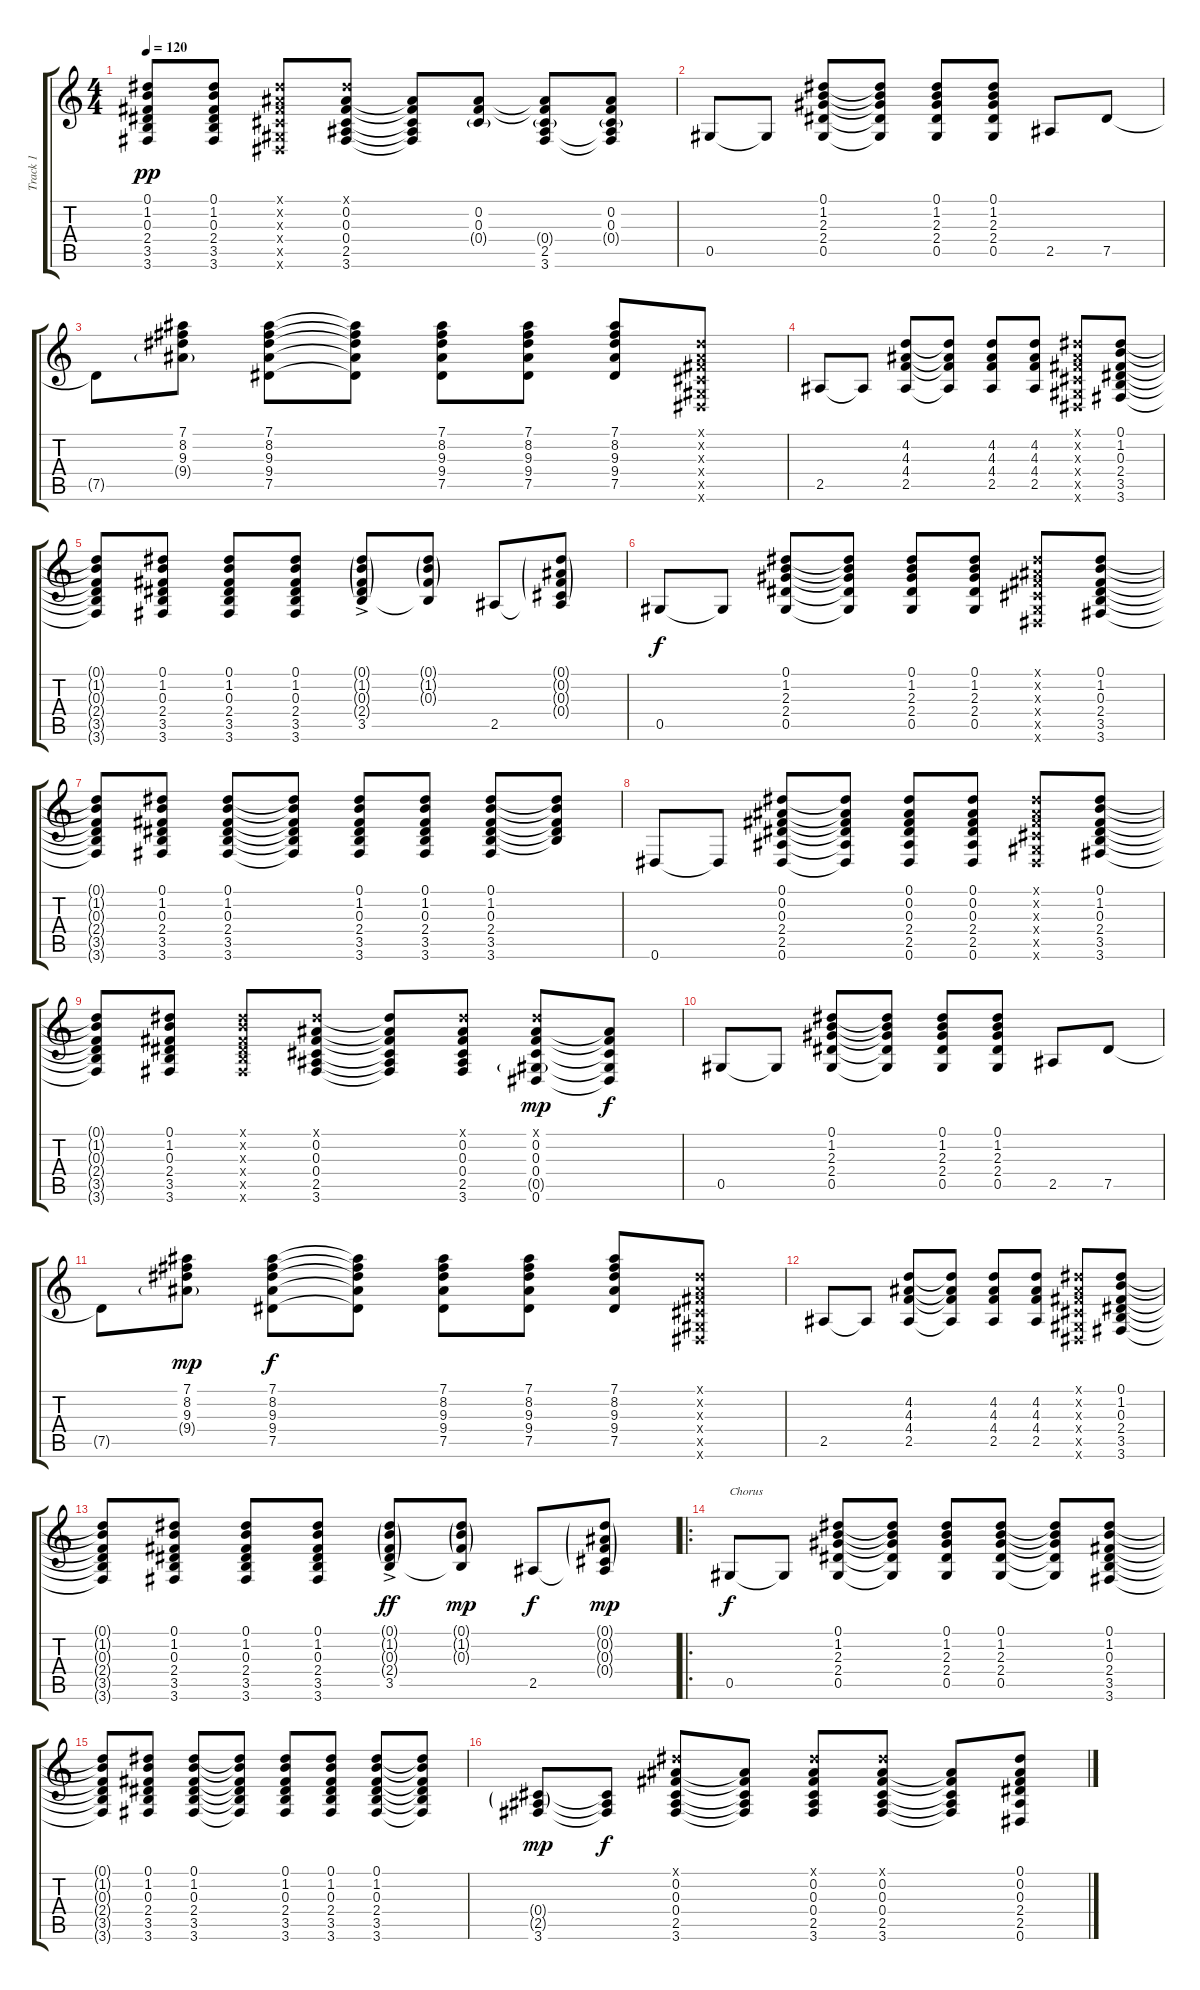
\track ("Track 1" "Track 1") {instrument acousticguitarsteel}
\staff {score tabs}
\tuning (Eb4 Bb3 Gb3 Db3 Ab2 Eb2) {hide}
\ts (4 4)
\tempo 120
\clef g2
\ks c
(0.1{t} 1.2{t} 0.3{t} 2.4{t} 3.5{t} 3.6{t}).8{dy pp} (0.1 1.2 0.3 2.4 3.5 3.6).8 (0.1{x} 0.2{x} 0.3{x} 0.4{x} 0.5{x} 0.6{x}).8 (0.1{x} 0.2 0.3 0.4 2.5 3.6).8 (0.2{t} 0.3{t} 0.4{t} 2.5{t} 3.6{t}).8 (0.2 0.3 0.4{g}).8 (0.2{t} 0.3{t} 0.4{g} 2.5 3.6).8 (0.2 0.3 0.4{g} 2.5{t} 3.6{t}).8 |
0.5.8 0.5{t}.8 (0.1 1.2 2.3 2.4 0.5).8 (0.1{t} 1.2{t} 2.3{t} 2.4{t} 0.5{t}).8 (0.1 1.2 2.3 2.4 0.5).8 (0.1 1.2 2.3 2.4 0.5).8 2.5.8 7.5.8 |
7.5{t}.8 (7.1 8.2 9.3 9.4{g}).8 (7.1 8.2 9.3 9.4 7.5).8 (7.1{t} 8.2{t} 9.3{t} 9.4{t} 7.5{t}).8 (7.1 8.2 9.3 9.4 7.5).8 (7.1 8.2 9.3 9.4 7.5).8 (7.1 8.2 9.3 9.4 7.5).8 (0.1{x} 0.2{x} 0.3{x} 0.4{x} 0.5{x} 0.6{x}).8 |
2.5.8 2.5{t}.8 (4.2 4.3 4.4 2.5).8 (4.2{t} 4.3{t} 4.4{t} 2.5{t}).8 (4.2 4.3 4.4 2.5).8 (4.2 4.3 4.4 2.5).8 (0.1{x} 0.2{x} 0.3{x} 0.4{x} 0.5{x} 0.6{x}).8 (0.1 1.2 0.3 2.4 3.5 3.6).8 |
(0.1{t} 1.2{t} 0.3{t} 2.4{t} 3.5{t} 3.6{t}).8 (0.1 1.2 0.3 2.4 3.5 3.6).8 (0.1 1.2 0.3 2.4 3.5 3.6).8 (0.1 1.2 0.3 2.4 3.5 3.6).8 (0.1{g} 1.2{g} 0.3{g} 2.4{g} 3.5{ac}).8 (0.1{g} 1.2{g} 0.3{g} 3.5{t}).8 2.5.8 (0.1{g} 0.2{g} 0.3{g} 0.4{g} 2.5{t}).8 |
0.5.8{dy f} 0.5{t}.8 (0.1 1.2 2.3 2.4 0.5).8 (0.1{t} 1.2{t} 2.3{t} 2.4{t} 0.5{t}).8 (0.1 1.2 2.3 2.4 0.5).8 (0.1 1.2 2.3 2.4 0.5).8 (0.1{x} 0.2{x} 0.3{x} 0.4{x} 0.5{x} 0.6{x}).8 (0.1 1.2 0.3 2.4 3.5 3.6).8 |
(0.1{t} 1.2{t} 0.3{t} 2.4{t} 3.5{t} 3.6{t}).8 (0.1 1.2 0.3 2.4 3.5 3.6).8 (0.1 1.2 0.3 2.4 3.5 3.6).8 (0.1{t} 1.2{t} 0.3{t} 2.4{t} 3.5{t} 3.6{t}).8 (0.1 1.2 0.3 2.4 3.5 3.6).8 (0.1 1.2 0.3 2.4 3.5 3.6).8 (0.1 1.2 0.3 2.4 3.5 3.6).8 (0.1{t} 1.2{t} 0.3{t} 2.4{t} 3.5{t}).8 |
0.6.8 0.6{t}.8 (0.1 0.2 0.3 2.4 2.5 0.6).8 (0.1{t} 0.2{t} 0.3{t} 2.4{t} 2.5{t} 0.6{t}).8 (0.1 0.2 0.3 2.4 2.5 0.6).8 (0.1 0.2 0.3 2.4 2.5 0.6).8 (0.1{x} 0.2{x} 0.3{x} 0.4{x} 0.5{x} 0.6{x}).8 (0.1 1.2 0.3 2.4 3.5 3.6).8 |
(0.1{t} 1.2{t} 0.3{t} 2.4{t} 3.5{t} 3.6{t}).8 (0.1 1.2 0.3 2.4 3.5 3.6).8 (0.1{x} 1.2{x} 0.3{x} 2.4{x} 3.5{x} 3.6{x}).8 (0.1{x} 0.2 0.3 0.4 2.5 3.6).8 (0.1{t} 0.2{t} 0.3{t} 0.4{t} 2.5{t} 3.6{t}).8 (0.1{x} 0.2 0.3 0.4 2.5 3.6).8 (0.1{x} 0.2 0.3 0.4 0.5{g} 0.6).8{dy mp} (0.2{t} 0.3{t} 0.4{t} 0.5{t} 0.6{t}).8{dy f} |
0.5.8 0.5{t}.8 (0.1 1.2 2.3 2.4 0.5).8 (0.1{t} 1.2{t} 2.3{t} 2.4{t} 0.5{t}).8 (0.1 1.2 2.3 2.4 0.5).8 (0.1 1.2 2.3 2.4 0.5).8 2.5.8 7.5.8 |
7.5{t}.8 (7.1 8.2 9.3 9.4{g}).8{dy mp} (7.1 8.2 9.3 9.4 7.5).8{dy f} (7.1{t} 8.2{t} 9.3{t} 9.4{t} 7.5{t}).8 (7.1 8.2 9.3 9.4 7.5).8 (7.1 8.2 9.3 9.4 7.5).8 (7.1 8.2 9.3 9.4 7.5).8 (0.1{x} 0.2{x} 0.3{x} 0.4{x} 0.5{x} 0.6{x}).8 |
2.5.8 2.5{t}.8 (4.2 4.3 4.4 2.5).8 (4.2{t} 4.3{t} 4.4{t} 2.5{t}).8 (4.2 4.3 4.4 2.5).8 (4.2 4.3 4.4 2.5).8 (0.1{x} 0.2{x} 0.3{x} 0.4{x} 0.5{x} 0.6{x}).8 (0.1 1.2 0.3 2.4 3.5 3.6).8 |
(0.1{t} 1.2{t} 0.3{t} 2.4{t} 3.5{t} 3.6{t}).8 (0.1 1.2 0.3 2.4 3.5 3.6).8 (0.1 1.2 0.3 2.4 3.5 3.6).8 (0.1 1.2 0.3 2.4 3.5 3.6).8 (0.1{g} 1.2{g} 0.3{g} 2.4{g} 3.5{ac}).8{dy ff} (0.1{g} 1.2{g} 0.3{g} 3.5{t}).8{dy mp} 2.5.8{dy f} (0.1{g} 0.2{g} 0.3{g} 0.4{g} 2.5{t}).8{dy mp} |
\ro
0.5.8{txt "Chorus" dy f} 0.5{t}.8 (0.1 1.2 2.3 2.4 0.5).8 (0.1{t} 1.2{t} 2.3{t} 2.4{t} 0.5{t}).8 (0.1 1.2 2.3 2.4 0.5).8 (0.1 1.2 2.3 2.4 0.5).8 (0.1{t} 1.2{t} 2.3{t} 2.4{t} 0.5{t}).8 (0.1 1.2 0.3 2.4 3.5 3.6).8 |
(0.1{t} 1.2{t} 0.3{t} 2.4{t} 3.5{t} 3.6{t}).8 (0.1 1.2 0.3 2.4 3.5 3.6).8 (0.1 1.2 0.3 2.4 3.5 3.6).8 (0.1{t} 1.2{t} 0.3{t} 2.4{t} 3.5{t} 3.6{t}).8 (0.1 1.2 0.3 2.4 3.5 3.6).8 (0.1 1.2 0.3 2.4 3.5 3.6).8 (0.1 1.2 0.3 2.4 3.5 3.6).8 (0.1{t} 1.2{t} 0.3{t} 2.4{t} 3.5{t} 3.6{t}).8 |
(0.4{g} 2.5{g} 3.6).8{dy mp} (0.4{t} 2.5{t} 3.6{t}).8{dy f} (0.1{x} 0.2 0.3 0.4 2.5 3.6).8 (0.2{t} 0.3{t} 0.4{t} 2.5{t} 3.6{t}).8 (0.1{x} 0.2 0.3 0.4 2.5 3.6).8 (0.1{x} 0.2 0.3 0.4 2.5 3.6).8 (0.2{t} 0.3{t} 0.4{t} 2.5{t} 3.6{t}).8 (0.1 0.2 0.3 2.4 2.5 0.6).8
